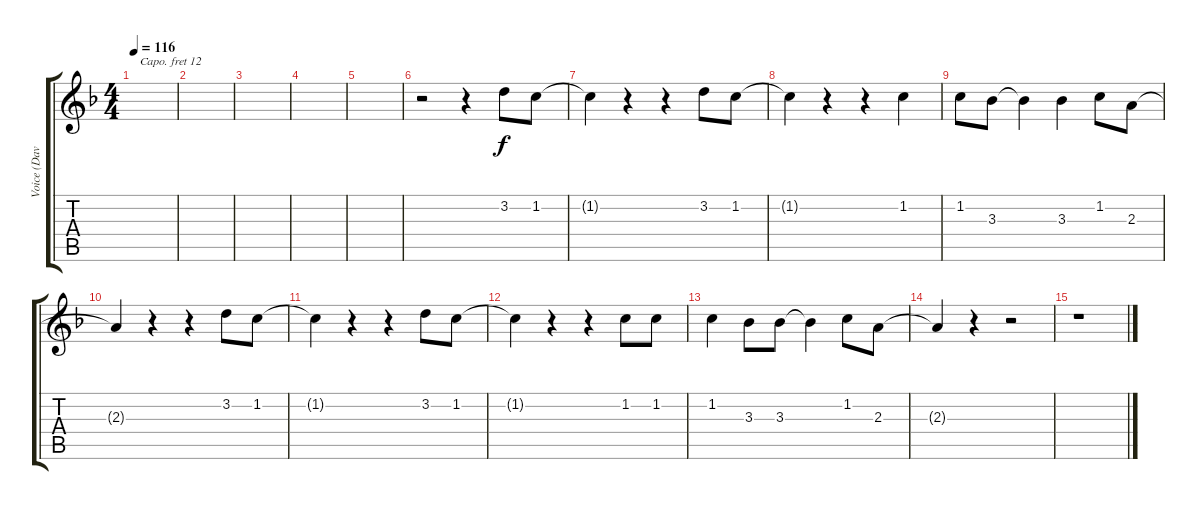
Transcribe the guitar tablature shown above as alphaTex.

\track ("Voice (David Bowie)" "Voice (Dav") {instrument oboe}
\staff {score tabs}
\capo 12
\tuning (E4 B3 G3 D3 A2 E2) {hide}
\ts (4 4)
\tempo 116
\clef g2
\ks dminor
|
|
|
|
|
r.2 r.4 3.2.8{lyrics (0 "") lyrics (1 "") lyrics (2 "") lyrics (3 "") lyrics (4 "")} 1.2.8{lyrics (0 "") lyrics (1 "") lyrics (2 "") lyrics (3 "") lyrics (4 "")} |
1.2{t}.4{lyrics (0 "") lyrics (1 "") lyrics (2 "") lyrics (3 "") lyrics (4 "")} r.4 r.4 3.2.8{lyrics (0 "") lyrics (1 "") lyrics (2 "") lyrics (3 "") lyrics (4 "")} 1.2.8{lyrics (0 "") lyrics (1 "") lyrics (2 "") lyrics (3 "") lyrics (4 "")} |
1.2{t}.4{lyrics (0 "") lyrics (1 "") lyrics (2 "") lyrics (3 "") lyrics (4 "")} r.4 r.4 1.2.4{lyrics (0 "") lyrics (1 "") lyrics (2 "") lyrics (3 "") lyrics (4 "")} |
1.2.8{lyrics (0 "") lyrics (1 "") lyrics (2 "") lyrics (3 "") lyrics (4 "")} 3.3.8{lyrics (0 "") lyrics (1 "") lyrics (2 "") lyrics (3 "") lyrics (4 "")} 3.3{t}.4{lyrics (0 "") lyrics (1 "") lyrics (2 "") lyrics (3 "") lyrics (4 "")} 3.3.4{lyrics (0 "") lyrics (1 "") lyrics (2 "") lyrics (3 "") lyrics (4 "")} 1.2.8{lyrics (0 "") lyrics (1 "") lyrics (2 "") lyrics (3 "") lyrics (4 "")} 2.3.8{lyrics (0 "") lyrics (1 "") lyrics (2 "") lyrics (3 "") lyrics (4 "")} |
2.3{t}.4{lyrics (0 "") lyrics (1 "") lyrics (2 "") lyrics (3 "") lyrics (4 "")} r.4 r.4 3.2.8{lyrics (0 "") lyrics (1 "") lyrics (2 "") lyrics (3 "") lyrics (4 "")} 1.2.8{lyrics (0 "") lyrics (1 "") lyrics (2 "") lyrics (3 "") lyrics (4 "")} |
1.2{t}.4{lyrics (0 "") lyrics (1 "") lyrics (2 "") lyrics (3 "") lyrics (4 "")} r.4 r.4 3.2.8{lyrics (0 "") lyrics (1 "") lyrics (2 "") lyrics (3 "") lyrics (4 "")} 1.2.8{lyrics (0 "") lyrics (1 "") lyrics (2 "") lyrics (3 "") lyrics (4 "")} |
1.2{t}.4{lyrics (0 "") lyrics (1 "") lyrics (2 "") lyrics (3 "") lyrics (4 "")} r.4 r.4 1.2.8{lyrics (0 "") lyrics (1 "") lyrics (2 "") lyrics (3 "") lyrics (4 "")} 1.2.8{lyrics (0 "") lyrics (1 "") lyrics (2 "") lyrics (3 "") lyrics (4 "")} |
1.2.4{lyrics (0 "") lyrics (1 "") lyrics (2 "") lyrics (3 "") lyrics (4 "")} 3.3.8{lyrics (0 "") lyrics (1 "") lyrics (2 "") lyrics (3 "") lyrics (4 "")} 3.3.8 3.3{t}.4 1.2.8 2.3.8 |
2.3{t}.4 r.4 r.2 |
r.1
